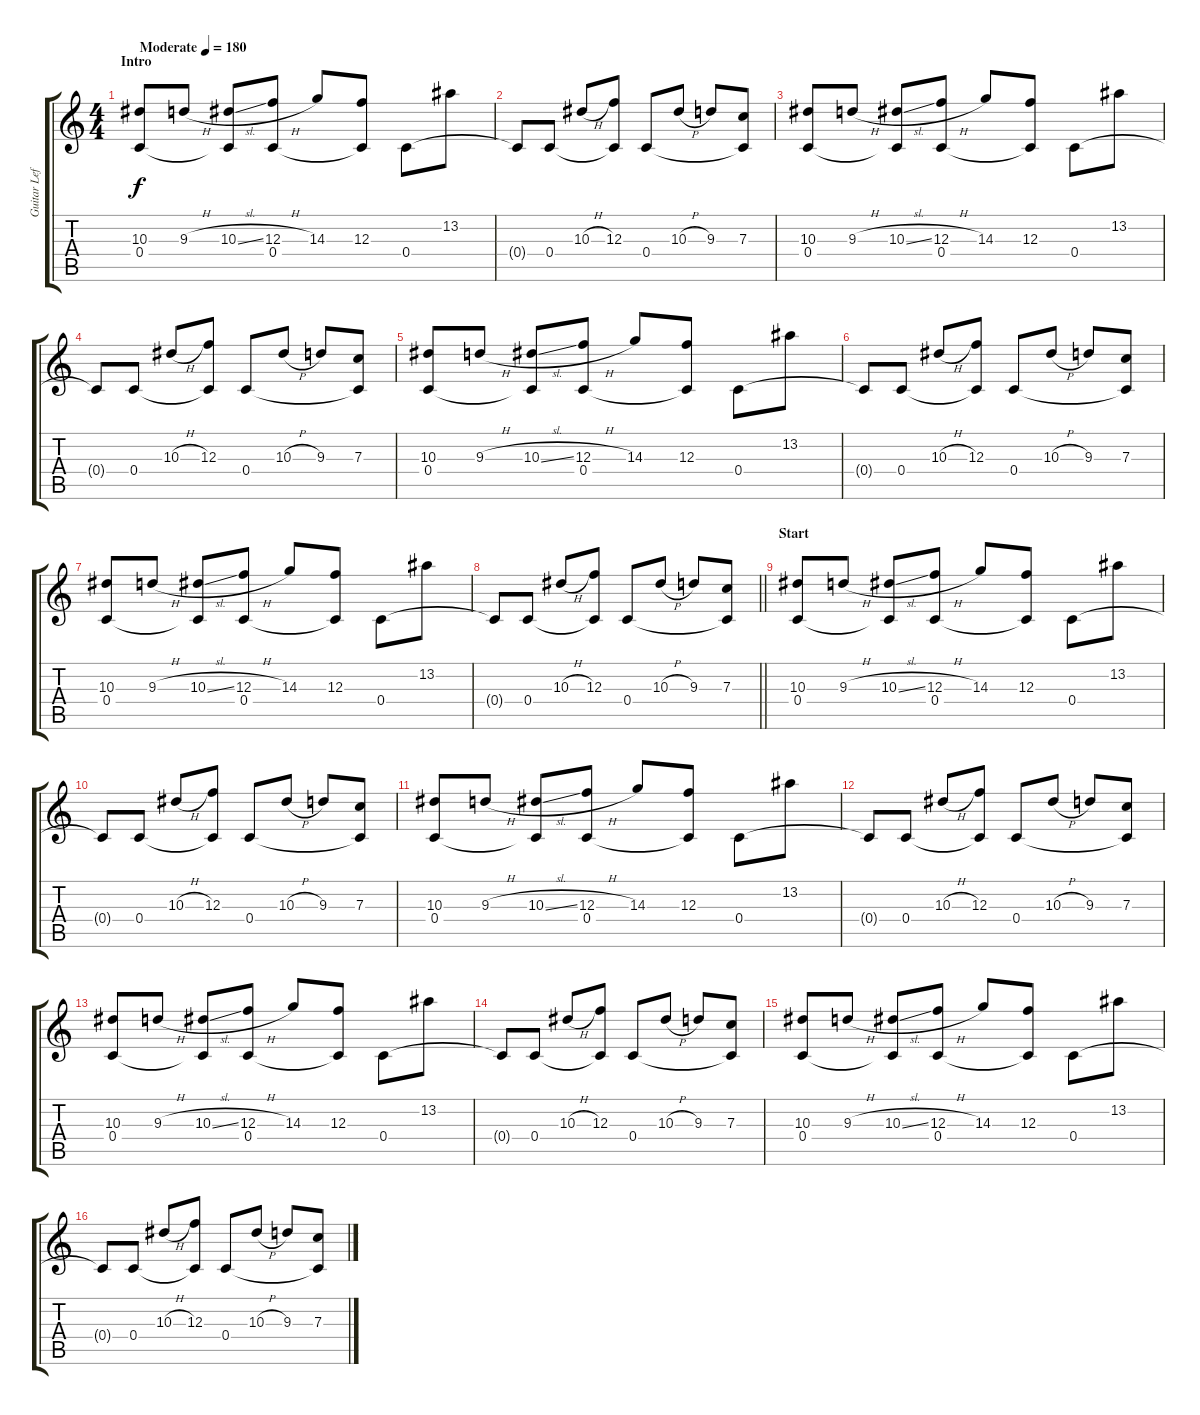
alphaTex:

\track ("Guitar Left" "Guitar Lef") {instrument distortionguitar}
\staff {score tabs}
\tuning (D4 A3 F3 C3 G2 C2) {hide}
\ts (4 4)
\section ("" "Intro")
\tempo (180 "Moderate")
\clef g2
\ks c
(10.3 0.4).8{dy f instrument electricguitarclean} 9.3{h}.8 (10.3{sl} 0.4{t}).8 (12.3{h} 0.4).8 14.3.8 (12.3 0.4{t}).8 0.4.8 13.2.8 |
0.4{t}.8 0.4.8 10.3{h}.8 (12.3 0.4{t}).8 0.4.8 10.3{h}.8 9.3.8 (7.3 0.4{t}).8 |
(10.3 0.4).8{instrument electricguitarclean} 9.3{h}.8 (10.3{sl} 0.4{t}).8 (12.3{h} 0.4).8 14.3.8 (12.3 0.4{t}).8 0.4.8 13.2.8 |
0.4{t}.8 0.4.8 10.3{h}.8 (12.3 0.4{t}).8 0.4.8 10.3{h}.8 9.3.8 (7.3 0.4{t}).8 |
(10.3 0.4).8{instrument electricguitarclean} 9.3{h}.8 (10.3{sl} 0.4{t}).8 (12.3{h} 0.4).8 14.3.8 (12.3 0.4{t}).8 0.4.8 13.2.8 |
0.4{t}.8 0.4.8 10.3{h}.8 (12.3 0.4{t}).8 0.4.8 10.3{h}.8 9.3.8 (7.3 0.4{t}).8 |
(10.3 0.4).8{instrument electricguitarclean} 9.3{h}.8 (10.3{sl} 0.4{t}).8 (12.3{h} 0.4).8 14.3.8 (12.3 0.4{t}).8 0.4.8 13.2.8 |
\barLineRight lightlight
0.4{t}.8 0.4.8 10.3{h}.8 (12.3 0.4{t}).8 0.4.8 10.3{h}.8 9.3.8 (7.3 0.4{t}).8 |
\section ("" "Start")
(10.3 0.4).8{instrument electricguitarclean} 9.3{h}.8 (10.3{sl} 0.4{t}).8 (12.3{h} 0.4).8 14.3.8 (12.3 0.4{t}).8 0.4.8 13.2.8 |
0.4{t}.8 0.4.8 10.3{h}.8 (12.3 0.4{t}).8 0.4.8 10.3{h}.8 9.3.8 (7.3 0.4{t}).8 |
(10.3 0.4).8{instrument electricguitarclean} 9.3{h}.8 (10.3{sl} 0.4{t}).8 (12.3{h} 0.4).8 14.3.8 (12.3 0.4{t}).8 0.4.8 13.2.8 |
0.4{t}.8 0.4.8 10.3{h}.8 (12.3 0.4{t}).8 0.4.8 10.3{h}.8 9.3.8 (7.3 0.4{t}).8 |
(10.3 0.4).8{instrument electricguitarclean} 9.3{h}.8 (10.3{sl} 0.4{t}).8 (12.3{h} 0.4).8 14.3.8 (12.3 0.4{t}).8 0.4.8 13.2.8 |
0.4{t}.8 0.4.8 10.3{h}.8 (12.3 0.4{t}).8 0.4.8 10.3{h}.8 9.3.8 (7.3 0.4{t}).8 |
(10.3 0.4).8{instrument electricguitarclean} 9.3{h}.8 (10.3{sl} 0.4{t}).8 (12.3{h} 0.4).8 14.3.8 (12.3 0.4{t}).8 0.4.8 13.2.8 |
0.4{t}.8 0.4.8 10.3{h}.8 (12.3 0.4{t}).8 0.4.8 10.3{h}.8 9.3.8 (7.3 0.4{t}).8
